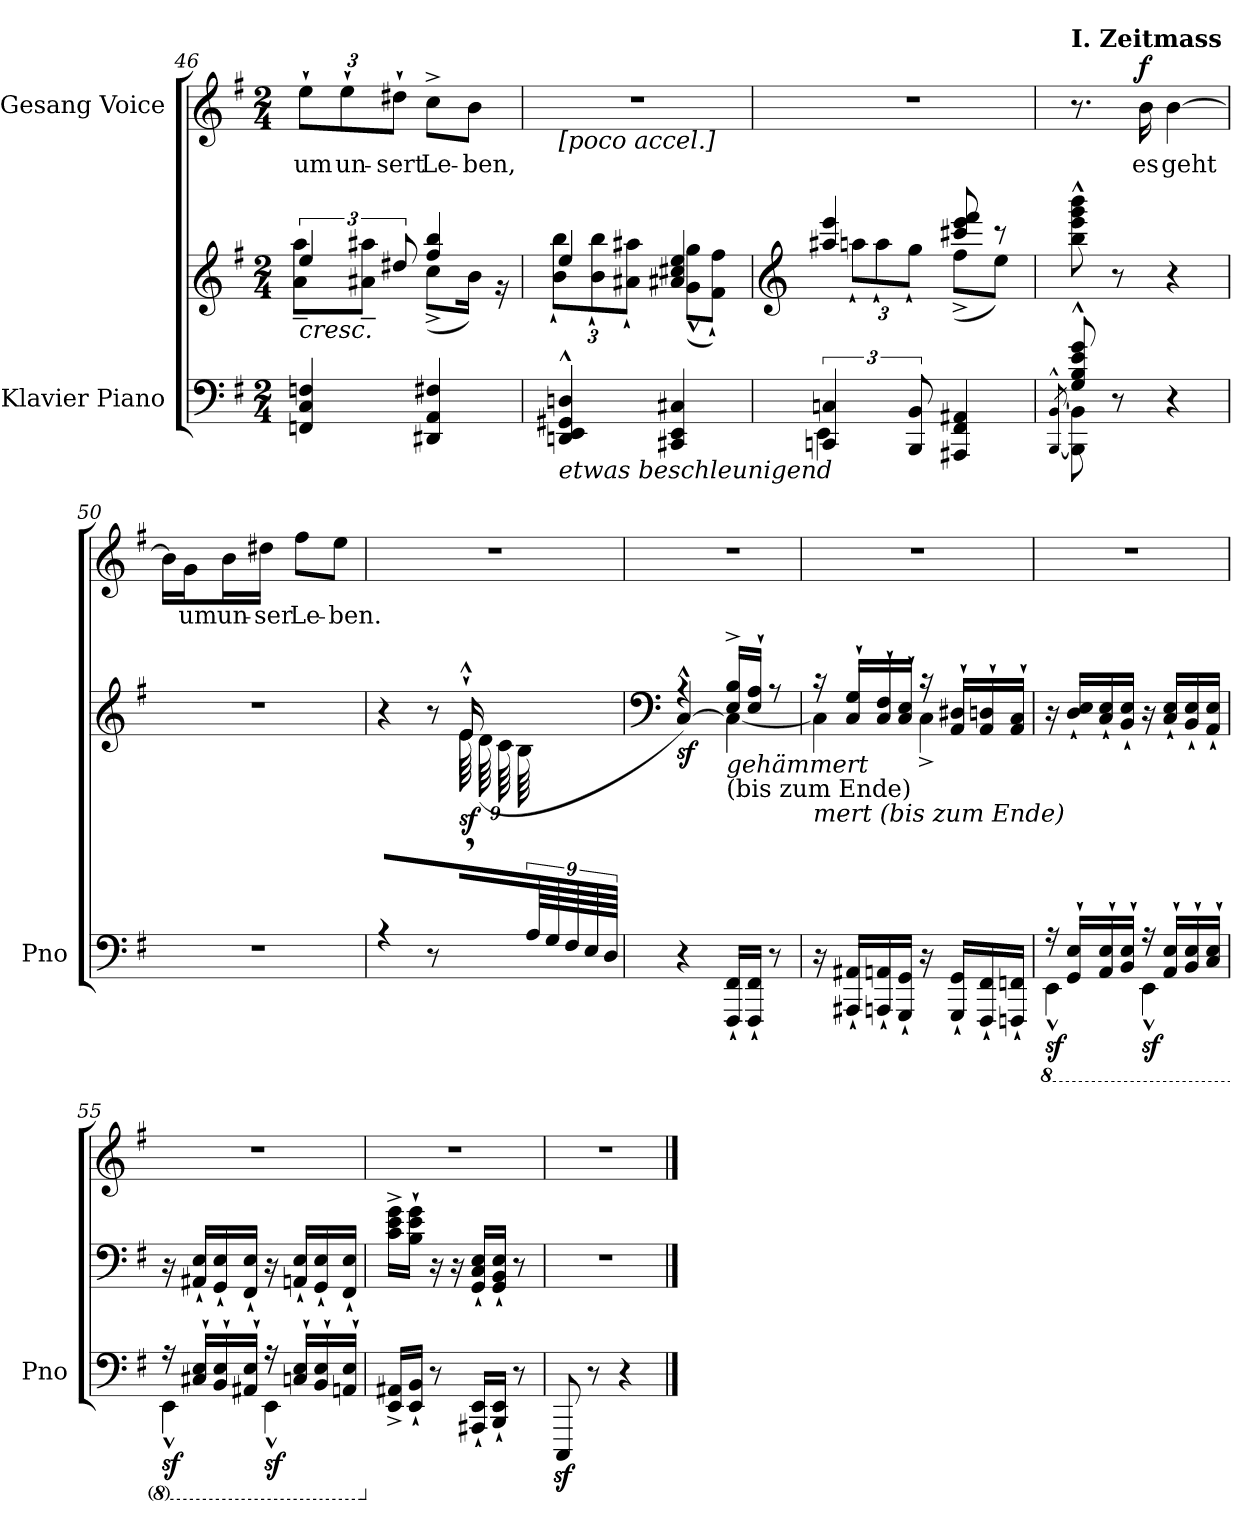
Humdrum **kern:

**kern	**kern	**dynam	**kern	**text	**dynam
*part2	*part2	*part2	*part1	*part1	*part1
*staff3	*staff2	*staff2/3	*staff1	*staff1	*staff1
*I"Klavier Piano	*	*	*I"Gesang Voice	*	*
*I'Pno	*	*	*	*	*
*clefF4	*clefG2	*	*clefG2	*	*
*k[f#]	*k[f#]	*	*k[f#]	*	*
*M2/4	*M2/4	*	*M2/4	*	*
=46	=46	=46	=46	=46	=46
*	*^	*	*	*	*
!	!LO:TX:b:i:t=cresc.	!	!	!	!	!
!	!	!	!	!	!LO:LY:b	!
4FFn/ 4C/ 4Fn/	6ee/	8a\~ 8aa\~L	.	12ee`\L	um	.
!	!	!	!	!	!LO:LY:b	!
.	.	.	.	12ee`\	un-	.
.	.	8a#X\~ 8aa#X\~J	.	.	.	.
!	!	!	!	!	!LO:LY:b	!
.	12dd#X/	.	.	12dd#X`\J	-sert	.
!	!	!	!	!	!LO:LY:b	!
4DD#X/ 4AA/ 4F#X/	4ff#/ 4bb/	(8cc^\L	.	8cc^\L	Le-	.
!	!	!	!	!	!LO:LY:b	!
.	.	16b\Jk)	.	8b\J	-ben,	.
.	.	16r	.	.	.	.
=47	=47	=47	=47	=47	=47	=47
*	*	*	*	*^	*	*
!	!	!	!	!LO:TX:b:i:t=[poco accel.]	!	!	!
!LO:TX:b:i:t=etwas beschleunigend	!	!	!	!	!	!	!
4DDn/^^ 4EE/^^ 4GG#X/^^ 4Dn/^^	4ee/	12b\`> 12bb\`>L	.	2r	4ryy	.	.
.	.	12b\`> 12bb\`>	.	.	.	.	.
.	.	12a#X\`> 12aa#X\`>J	.	.	.	.	.
4CC#X/ 4EE/ 4C#X/	4a#X/ 4cc#X/ 4ee/	(8g\^^ 8gg\^^L	.	.	4ryy	.	.
.	.	8f#\` 8ff#\`J)	.	.	.	.	.
!!LO:LB:g=z	!!
=48	=48	=48	=48	=48	=48	=48	=48
*	*clefG2	*	*	*	*	*	*
*^	*	*	*	*	*	*	*
*	*	*	*Xbrackettup	*	*	*	*	*
6CCn/ 6Cn/	4EE\	4aa#X/ 4eee/	12aan`>\L	.	2r	4ryy	.	.
.	.	.	12aa`>\	.	.	.	.	.
12BBB/ 12BB/	.	.	12gg`>\J	.	.	.	.	.
4AAA#X/ 4FF#/ 4AA#X/	4ryy	8ccc#X/ 8eee/ 8fff#/	(8ff#^\L	.	.	4ryy	.	.
.	.	8r	8ee\J)	.	.	.	.	.
*	*	*v	*v	*	*	*	*	*
*	*	*	*	*v	*v	*	*
=49	=49	=49	=49	=49	=49	=49
.	[<8qBBB/^^ [<8qBB/^^	.	.	.	.	.
!	!	!	!	!LO:TX:a:B:t=I. Zeitmass	!	!
8G/^^ 8B/^^ 8e/^^ 8g/^^	8BBB\] 8BB\]	8bb\^^ 8eee\^^ 8ggg\^^ 8bbb\^^	.	8.r	.	.
8r	4.ryy	8r	.	.	.	.
!	!	!	!	!	!LO:LY:b	!LO:DY:a
.	.	.	.	16b\	es	f
!	!	!	!	!	!LO:LY:b	!
4r	.	4r	.	[4b\	geht	.
*v	*v	*	*	*	*	*
=50	=50	=50	=50	=50	=50
2r	2r	.	16b\LL]	.	.
!	!	!	!	!LO:LY:b	!
.	.	.	16g\J	um	.
!	!	!	!	!LO:LY:b	!
.	.	.	16b\L	un-	.
!	!	!	!	!LO:LY:b	!
.	.	.	16dd#X\JJ	-ser	.
!	!	!	!	!LO:LY:b	!
.	.	.	8ff#\L	Le-	.
!	!	!	!	!LO:LY:b	!
.	.	.	8ee\J	-ben.	.
=51	=51	=51	=51	=51	=51
*	*^	*	*	*	*
4r	4r	4.ryy	.	2r	.	.
8r	8r	.	.	.	.	.
!	!	!	!LO:DY:b	!	!	!
18ryy	16e^^`>/	72e,\LLL	sf	.	.	.
.	.	(72d\	.	.	.	.
.	.	72c\	.	.	.	.
.	.	72B\	.	.	.	.
72A/	.	72%5ryy	.	.	.	.
.	16ryy	.	.	.	.	.
72G/	.	.	.	.	.	.
72F#/	.	.	.	.	.	.
72E/	.	.	.	.	.	.
72D/JJJ	.	.	.	.	.	.
*	*v	*v	*	*	*	*
=52	=52	=52	=52	=52	=52
*	*clefF4	*	*	*	*
*^	*^	*	*	*	*
*	*	*	*^	*	*	*	*
!	!	!	!	!	!LO:DY:b	!	!	!
4ryy	4r	4r	4ryy	[4C^^/)	sf	2r	.	.
!	!	!LO:TX:b:i:t=gehämmert	!	!	!	!	!	!
!	!	!LO:TX:b:t=(bis zum Ende)	!	!	!	!	!	!
16FFF#/`> 16FF#/`>LL	4ryy	16E/^ 16B/^LL	4C\_	4ryy	.	.	.	.
16FFF#/`> 16FF#/`>JJ	.	16E/` 16A/`JJ	.	.	.	.	.	.
8r	.	8r	.	.	.	.	.	.
*v	*v	*	*	*	*	*	*	*
*	*	*v	*v	*	*	*	*
!!LO:LB:g=z
=53	=53	=53	=53	=53	=53	=53
!	!LO:TX:b:i:t=mert (bis zum Ende)	!	!	!	!	!
16r	16r	4C\]	.	2r	.	.
16AAA#X/`> 16AA#X/`>LL	16C/` 16G/`LL	.	.	.	.	.
16AAAn/`> 16AAn/`>	16C/` 16F#/`	.	.	.	.	.
16GGG/`> 16GG/`>JJ	16C/` 16E/`JJ	.	.	.	.	.
16r	16r	4C^\	.	.	.	.
16GGG/`> 16GG/`>LL	16AA/` 16D#X/`LL	.	.	.	.	.
16FFF#/`> 16FF#/`>	16AA/` 16Dn/`	.	.	.	.	.
16FFFn/`> 16FFn/`>JJ	16AA/` 16C/`JJ	.	.	.	.	.
*	*v	*v	*	*	*	*
=54	=54	=54	=54	=54	=54
*8ba	*	*	*	*	*
*^	*	*	*	*	*
!	!	!	!LO:DY:b=2	!	!	!
16r	4EEE^^\	16r	sf	2r	.	.
16GGG/` 16EE/`LL	.	16D/`> 16E/`>LL	.	.	.	.
16AAA/` 16EE/`	.	16C/`> 16E/`>	.	.	.	.
16BBB/` 16EE/`JJ	.	16BB/`> 16E/`>JJ	.	.	.	.
!	!	!	!LO:DY:b=2	!	!	!
16r	4EEE^^\	16r	sf	.	.	.
16AAA/` 16EE/`LL	.	16C/`> 16E/`>LL	.	.	.	.
16BBB/` 16EE/`	.	16BB/`> 16E/`>	.	.	.	.
16CC/` 16EE/`JJ	.	16AA/`> 16E/`>JJ	.	.	.	.
=55	=55	=55	=55	=55	=55	=55
!	!	!	!LO:DY:b=2	!	!	!
16r	4EEE^^\	16r	sf	2r	.	.
16CC#X/` 16EE/`LL	.	16AA#X/`> 16E/`>LL	.	.	.	.
16BBB/` 16EE/`	.	16GG/`> 16E/`>	.	.	.	.
16AAA#X/` 16EE/`JJ	.	16FF#/`> 16E/`>JJ	.	.	.	.
!	!	!	!LO:DY:b=2	!	!	!
16r	4EEE^^\	16r	sf	.	.	.
16CCn/` 16EE/`LL	.	16AAn/`> 16E/`>LL	.	.	.	.
16BBB/` 16EE/`	.	16GG/`> 16E/`>	.	.	.	.
16AAAn/` 16EE/`JJ	.	16FF#/`> 16E/`>JJ	.	.	.	.
*v	*v	*	*	*	*	*
=56	=56	=56	=56	=56	=56
*X8ba	*	*	*	*	*
16EE/^ 16AA#X/^LL	16c\^ 16e\^ 16g\^LL	.	2r	.	.
16EE/` 16BB/`JJ	16B\` 16e\` 16g\`JJ	.	.	.	.
8r	16r	.	.	.	.
.	16r	.	.	.	.
16AAA#X/` 16EE/`LL	16GG/` 16C/` 16E/`LL	.	.	.	.
16BBB/` 16EE/`JJ	16GG/` 16BB/` 16E/`JJ	.	.	.	.
8r	8r	.	.	.	.
=57	=57	=57	=57	=57	=57
8CCCz</	2r	.	2r	.	.
8r	.	.	.	.	.
4r	.	.	.	.	.
==	==	==	==	==	==
*-	*-	*-	*-	*-	*-
